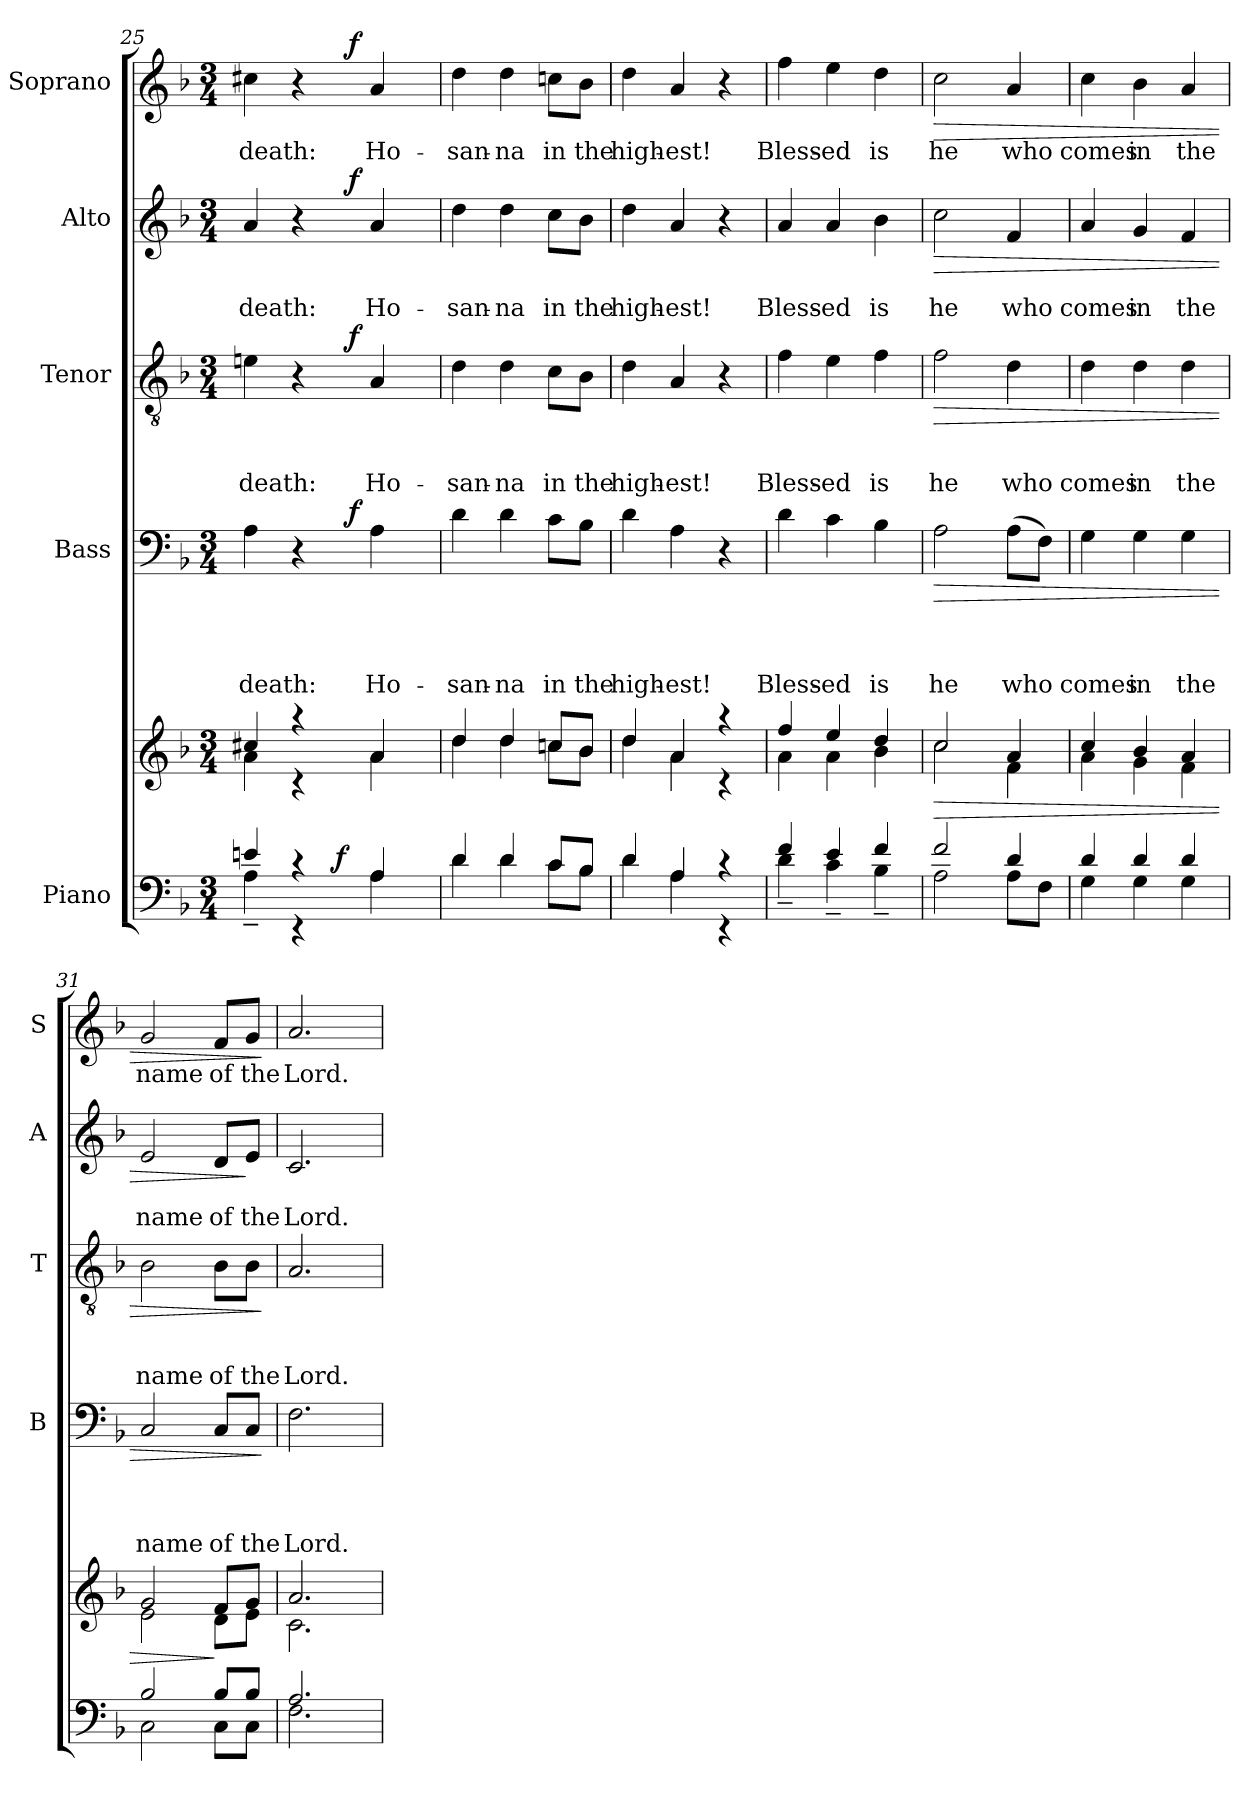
**kern	**kern	**dynam	**kern	**text	**text	**text	**text	**dynam	**kern	**text	**text	**text	**dynam	**kern	**text	**text	**dynam	**kern	**text	**dynam
*part5	*part5	*part5	*part4	*part4	*part4	*part4	*part4	*part4	*part3	*part3	*part3	*part3	*part3	*part2	*part2	*part2	*part2	*part1	*part1	*part1
*staff6	*staff5	*staff5/6	*staff4	*staff4	*staff4	*staff4	*staff4	*staff4	*staff3	*staff3	*staff3	*staff3	*staff3	*staff2	*staff2	*staff2	*staff2	*staff1	*staff1	*staff1
*I"Piano	*	*	*I"Bass	*	*	*	*	*	*I"Tenor	*	*	*	*	*I"Alto	*	*	*	*I"Soprano	*	*
*	*	*	*I'B	*	*	*	*	*	*I'T	*	*	*	*	*I'A	*	*	*	*I'S	*	*
*clefF4	*clefG2	*	*clefF4	*	*	*	*	*	*clefGv2	*	*	*	*	*clefG2	*	*	*	*clefG2	*	*
*k[b-]	*k[b-]	*	*k[b-]	*	*	*	*	*	*k[b-]	*	*	*	*	*k[b-]	*	*	*	*k[b-]	*	*
*F:	*F:	*	*F:	*	*	*	*	*	*F:	*	*	*	*	*F:	*	*	*	*F:	*	*
*M3/4	*M3/4	*	*M3/4	*	*	*	*	*	*M3/4	*	*	*	*	*M3/4	*	*	*	*M3/4	*	*
=25	=25	=25	=25	=25	=25	=25	=25	=25	=25	=25	=25	=25	=25	=25	=25	=25	=25	=25	=25	=25
*^	*^	*	*	*	*	*	*	*	*	*	*	*	*	*	*	*	*	*	*	*
!	!	!	!	!	!	!	!	!	!LO:LY:b	!	!	!	!	!LO:LY:b	!	!	!	!LO:LY:b	!	!	!LO:LY:b	!
*	*^	*	*	*	*^	*	*	*	*	*	*^	*	*	*	*	*^	*	*	*	*^	*	*
4en/	4A~<\	4ryy	4cc#X/	4a\	.	4A\	4..ryy	.	.	.	death:	.	4en\	4..ryy	.	.	death:	.	4a/	4..ryy	.	death:	.	4cc#X\	4..ryy	death:	.
4rc	4rEE	8ryy	4raa	4rc	.	4r	.	.	.	.	.	.	4r	.	.	.	.	.	4r	.	.	.	.	4r	.	.	.
.	.	32ryy	.	.	.	.	.	.	.	.	.	.	.	.	.	.	.	.	.	.	.	.	.	.	.	.	.
!	!	!	!	!	!LO:DY:a=2	!	!	!	!	!	!	!	!	!	!	!	!	!	!	!	!	!	!	!	!	!	!
.	.	4ryy	.	.	f	.	.	.	.	.	.	.	.	.	.	.	.	.	.	.	.	.	.	.	.	.	.
!	!	!	!	!	!	!	!	!	!	!	!	!LO:DY:a	!	!	!	!	!	!LO:DY:a	!	!	!	!	!LO:DY:a	!	!	!	!LO:DY:a
.	.	.	.	.	.	.	4ryy	.	.	.	.	f	.	4ryy	.	.	.	f	.	4ryy	.	.	f	.	4ryy	.	f
!	!	!	!	!	!	!	!	!	!	!	!LO:LY:b	!	!	!	!	!	!LO:LY:b	!	!	!	!	!LO:LY:b	!	!	!	!LO:LY:b	!
4A/	4A\	.	4a/	4a\	.	4A\	.	.	.	.	Ho-	.	4A/	.	.	.	Ho-	.	4a/	.	.	Ho-	.	4a/	.	Ho-	.
.	.	16.ryy	.	.	.	.	.	.	.	.	.	.	.	.	.	.	.	.	.	.	.	.	.	.	.	.	.
.	.	.	.	.	.	.	16ryy	.	.	.	.	.	.	16ryy	.	.	.	.	.	16ryy	.	.	.	.	16ryy	.	.
=26	=26	=26	=26	=26	=26	=26	=26	=26	=26	=26	=26	=26	=26	=26	=26	=26	=26	=26	=26	=26	=26	=26	=26	=26	=26	=26	=26
!	!	!	!	!	!	!	!	!	!	!	!LO:LY:b	!	!	!	!	!	!LO:LY:b	!	!	!	!	!LO:LY:b	!	!	!	!LO:LY:b	!
*	*	*	*	*	*	*v	*v	*	*	*	*	*	*	*	*	*	*	*	*v	*v	*	*	*	*v	*v	*	*
*	*v	*v	*	*	*	*	*	*	*	*	*	*v	*v	*	*	*	*	*	*	*	*	*	*	*
4d/	4d\	4dd/	4dd\	.	4d\	.	.	.	-san-	.	4d\	.	.	-san-	.	4dd\	.	-san-	.	4dd\	-san-	.
!	!	!	!	!	!	!	!	!	!LO:LY:b	!	!	!	!	!LO:LY:b	!	!	!	!LO:LY:b	!	!	!LO:LY:b	!
4d/	4d\	4dd/	4dd\	.	4d\	.	.	.	-na	.	4d\	.	.	-na	.	4dd\	.	-na	.	4dd\	-na	.
!	!	!	!	!	!	!	!	!	!LO:LY:b	!	!	!	!	!LO:LY:b	!	!	!	!LO:LY:b	!	!	!LO:LY:b	!
8c/L	8c\L	8ccn/L	8cc\L	.	8c\L	.	.	.	in	.	8c\L	.	.	in	.	8cc\L	.	in	.	8ccn\L	in	.
!	!	!	!	!	!	!	!	!	!LO:LY:b	!	!	!	!	!LO:LY:b	!	!	!	!LO:LY:b	!	!	!LO:LY:b	!
8B-/J	8B-\J	8b-/J	8b-\J	.	8B-\J	.	.	.	the	.	8B-\J	.	.	the	.	8b-\J	.	the	.	8b-\J	the	.
=27	=27	=27	=27	=27	=27	=27	=27	=27	=27	=27	=27	=27	=27	=27	=27	=27	=27	=27	=27	=27	=27	=27
!	!	!	!	!	!	!	!	!	!LO:LY:b	!	!	!	!	!LO:LY:b	!	!	!	!LO:LY:b	!	!	!LO:LY:b	!
4d/	4d\	4dd/	4dd\	.	4d\	.	.	.	high-	.	4d\	.	.	high-	.	4dd\	.	high-	.	4dd\	high-	.
!	!	!	!	!	!	!	!	!	!LO:LY:b	!	!	!	!	!LO:LY:b	!	!	!	!LO:LY:b	!	!	!LO:LY:b	!
4A/	4A\	4a/	4a\	.	4A\	.	.	.	-est!	.	4A/	.	.	-est!	.	4a/	.	-est!	.	4a/	-est!	.
4rc	4rEE	4rc	4raa	.	4r	.	.	.	.	.	4r	.	.	.	.	4r	.	.	.	4r	.	.
!!LO:PB:g=z
=28	=28	=28	=28	=28	=28	=28	=28	=28	=28	=28	=28	=28	=28	=28	=28	=28	=28	=28	=28	=28	=28	=28
!	!	!	!	!	!	!	!	!	!LO:LY:b	!	!	!	!	!LO:LY:b	!	!	!	!LO:LY:b	!	!	!LO:LY:b	!
4f/	4d~<\	4ff/	4a\	.	4d\	.	.	.	Bless-	.	4f\	.	.	Bless-	.	4a/	.	Bless-	.	4ff\	Bless-	.
!	!	!	!	!	!	!	!	!	!LO:LY:b	!	!	!	!	!LO:LY:b	!	!	!	!LO:LY:b	!	!	!LO:LY:b	!
4e/	4c~<\	4ee/	4a\	.	4c\	.	.	.	-ed	.	4e\	.	.	-ed	.	4a/	.	-ed	.	4ee\	-ed	.
!	!	!	!	!	!	!	!	!	!LO:LY:b	!	!	!	!	!LO:LY:b	!	!	!	!LO:LY:b	!	!	!LO:LY:b	!
4f/	4B-~<\	4dd/	4b-\	.	4B-\	.	.	.	is	.	4f\	.	.	is	.	4b-\	.	is	.	4dd\	is	.
=29	=29	=29	=29	=29	=29	=29	=29	=29	=29	=29	=29	=29	=29	=29	=29	=29	=29	=29	=29	=29	=29	=29
!	!	!	!	!LO:HP:b	!	!	!	!	!LO:LY:b	!LO:HP:b	!	!	!	!LO:LY:b	!LO:HP:b	!	!	!LO:LY:b	!LO:HP:b	!	!LO:LY:b	!LO:HP:b
2f/	2A\	2cc/	2cc\	>	2A\	.	.	.	he	>	2f\	.	.	he	>	2cc\	.	he	>	2cc\	he	>
!	!	!	!	!	!	!	!	!	!LO:LY:b	!	!	!	!	!LO:LY:b	!	!	!	!LO:LY:b	!	!	!LO:LY:b	!
4d/	8A\L	4a/	4f\	.	(>8A\L	.	.	.	who	.	4d\	.	.	who	.	4f/	.	who	.	4a/	who	.
.	8F\J	.	.	.	8F\J)	.	.	.	.	.	.	.	.	.	.	.	.	.	.	.	.	.
=30	=30	=30	=30	=30	=30	=30	=30	=30	=30	=30	=30	=30	=30	=30	=30	=30	=30	=30	=30	=30	=30	=30
!	!	!	!	!	!	!	!	!	!LO:LY:b	!	!	!	!	!LO:LY:b	!	!	!	!LO:LY:b	!	!	!LO:LY:b	!
4d/	4G\	4cc/	4a\	.	4G\	.	.	.	comes	.	4d\	.	.	comes	.	4a/	.	comes	.	4cc\	comes	.
!	!	!	!	!	!	!	!	!	!LO:LY:b	!	!	!	!	!LO:LY:b	!	!	!	!LO:LY:b	!	!	!LO:LY:b	!
4d/	4G\	4b-/	4g\	.	4G\	.	.	.	in	.	4d\	.	.	in	.	4g/	.	in	.	4b-\	in	.
!	!	!	!	!	!	!	!	!	!LO:LY:b	!	!	!	!	!LO:LY:b	!	!	!	!LO:LY:b	!	!	!LO:LY:b	!
4d/	4G\	4a/	4f\	.	4G\	.	.	.	the	.	4d\	.	.	the	.	4f/	.	the	.	4a/	the	.
=31	=31	=31	=31	=31	=31	=31	=31	=31	=31	=31	=31	=31	=31	=31	=31	=31	=31	=31	=31	=31	=31	=31
!	!	!	!	!	!	!	!	!	!LO:LY:b	!	!	!	!	!LO:LY:b	!	!	!	!LO:LY:b	!	!	!LO:LY:b	!
2B-/	2C\	2g/	2e\	.	2C/	.	.	.	name	.	2B-\	.	.	name	.	2e/	.	name	.	2g/	name	.
!	!	!	!	!	!	!	!	!	!LO:LY:b	!	!	!	!	!LO:LY:b	!	!	!	!LO:LY:b	!	!	!LO:LY:b	!
8B-/L	8C\L	8f/L	8d\L	]	8C/L	.	.	.	of	.	8B-\L	.	.	of	.	8d/L	.	of	.	8f/L	of	.
!	!	!	!	!	!	!	!	!	!LO:LY:b	!	!	!	!	!LO:LY:b	!	!	!	!LO:LY:b	!	!	!LO:LY:b	!
8B-/J	8C\J	8g/J	8e\J	.	8C/J	.	.	.	the	.	8B-\J	.	.	the	.	8e/J	.	the	]	8g/J	the	.
*v	*v	*	*	*	*	*	*	*	*	*	*	*	*	*	*	*	*	*	*	*	*	*
*	*v	*v	*	*	*	*	*	*	*	*	*	*	*	*	*	*	*	*	*	*	*
.	.	.	.	.	.	.	.	]	.	.	.	.	]	.	.	.	.	.	.	]
=32	=32	=32	=32	=32	=32	=32	=32	=32	=32	=32	=32	=32	=32	=32	=32	=32	=32	=32	=32	=32
*^	*^	*	*	*	*	*	*	*	*	*	*	*	*	*	*	*	*	*	*	*
!	!	!	!	!	!	!	!	!	!LO:LY:b	!	!	!	!	!LO:LY:b	!	!	!	!LO:LY:b	!	!	!LO:LY:b	!
2.A/	2.F\	2.a/	2.c\	.	2.F\	.	.	.	Lord.	.	2.A/	.	.	Lord.	.	2.c/	.	Lord.	.	2.a/	Lord.	.
*v	*v	*	*	*	*	*	*	*	*	*	*	*	*	*	*	*	*	*	*	*	*	*
*	*v	*v	*	*	*	*	*	*	*	*	*	*	*	*	*	*	*	*	*	*	*
=	=	=	=	=	=	=	=	=	=	=	=	=	=	=	=	=	=	=	=	=
*-	*-	*-	*-	*-	*-	*-	*-	*-	*-	*-	*-	*-	*-	*-	*-	*-	*-	*-	*-	*-
